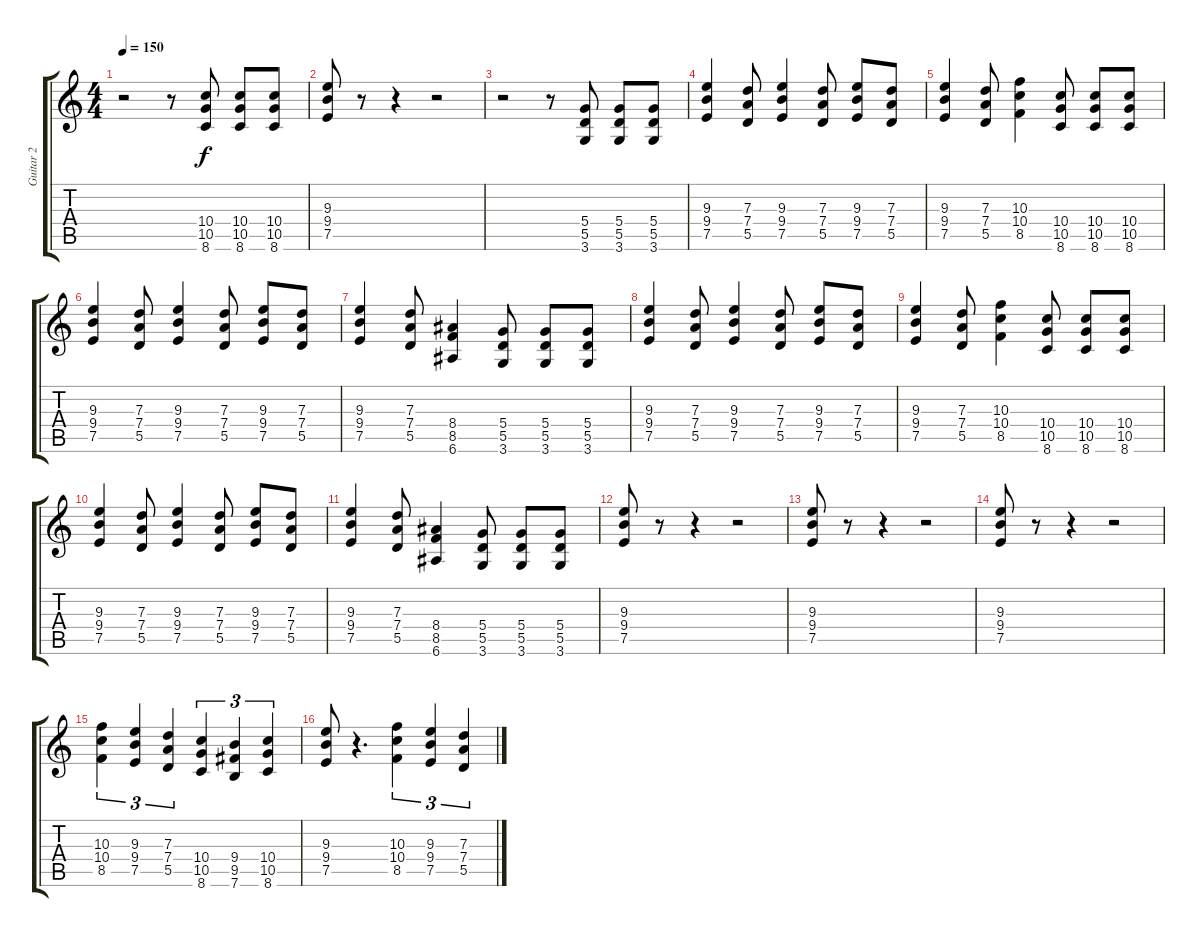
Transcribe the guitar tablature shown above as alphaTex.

\track ("Guitar 2" "Guitar 2") {instrument distortionguitar}
\staff {score tabs}
\tuning (E4 B3 G3 D3 A2 E2) {hide}
\ts (4 4)
\tempo 150
\clef g2
\ks c
r.2{dy f} r.8 (10.4 10.5 8.6).8 (10.4 10.5 8.6).8 (10.4 10.5 8.6).8 |
(9.3 9.4 7.5).8 r.8 r.4 r.2 |
r.2 r.8 (5.4 5.5 3.6).8 (5.4 5.5 3.6).8 (5.4 5.5 3.6).8 |
(9.3 9.4 7.5).4 (7.3 7.4 5.5).8 (9.3 9.4 7.5).4 (7.3 7.4 5.5).8 (9.3 9.4 7.5).8 (7.3 7.4 5.5).8 |
(9.3 9.4 7.5).4 (7.3 7.4 5.5).8 (10.3 10.4 8.5).4 (10.4 10.5 8.6).8 (10.4 10.5 8.6).8 (10.4 10.5 8.6).8 |
(9.3 9.4 7.5).4 (7.3 7.4 5.5).8 (9.3 9.4 7.5).4 (7.3 7.4 5.5).8 (9.3 9.4 7.5).8 (7.3 7.4 5.5).8 |
(9.3 9.4 7.5).4 (7.3 7.4 5.5).8 (8.4 8.5 6.6).4 (5.4 5.5 3.6).8 (5.4 5.5 3.6).8 (5.4 5.5 3.6).8 |
(9.3 9.4 7.5).4 (7.3 7.4 5.5).8 (9.3 9.4 7.5).4 (7.3 7.4 5.5).8 (9.3 9.4 7.5).8 (7.3 7.4 5.5).8 |
(9.3 9.4 7.5).4 (7.3 7.4 5.5).8 (10.3 10.4 8.5).4 (10.4 10.5 8.6).8 (10.4 10.5 8.6).8 (10.4 10.5 8.6).8 |
(9.3 9.4 7.5).4 (7.3 7.4 5.5).8 (9.3 9.4 7.5).4 (7.3 7.4 5.5).8 (9.3 9.4 7.5).8 (7.3 7.4 5.5).8 |
(9.3 9.4 7.5).4 (7.3 7.4 5.5).8 (8.4 8.5 6.6).4 (5.4 5.5 3.6).8 (5.4 5.5 3.6).8 (5.4 5.5 3.6).8 |
(9.3 9.4 7.5).8 r.8 r.4 r.2 |
(9.3 9.4 7.5).8 r.8 r.4 r.2 |
(9.3 9.4 7.5).8 r.8 r.4 r.2 |
(10.3 10.4 8.5).4{tu (3 2)} (9.3 9.4 7.5).4{tu (3 2)} (7.3 7.4 5.5).4{tu (3 2)} (10.4 10.5 8.6).4{tu (3 2)} (9.4 9.5 7.6).4{tu (3 2)} (10.4 10.5 8.6).4{tu (3 2)} |
(9.3 9.4 7.5).8 r.4{d} (10.3 10.4 8.5).4{tu (3 2)} (9.3 9.4 7.5).4{tu (3 2)} (7.3 7.4 5.5).4{tu (3 2)}
